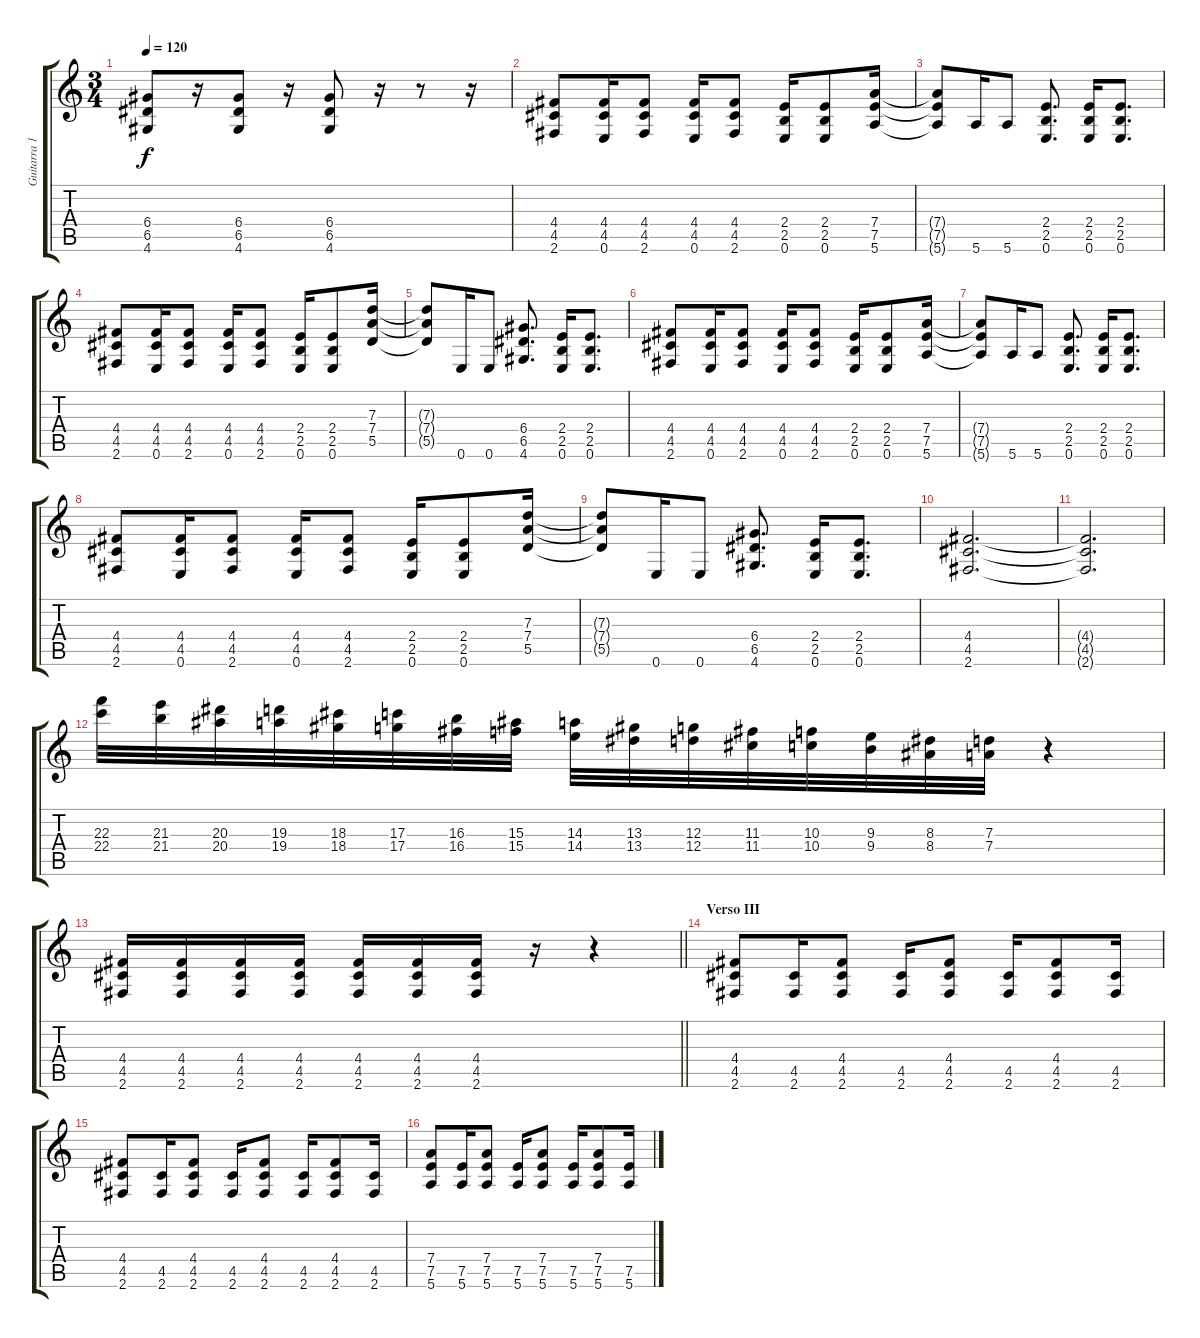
\track ("Guitarra 1 - Mathias" "Guitarra 1") {instrument overdrivenguitar}
\staff {score tabs}
\tuning (E4 B3 G3 D3 A2 E2) {hide}
\ts (3 4)
\tempo 120
\clef g2
\ks c
(6.4 6.5 4.6).8{dy f} r.16 (6.4 6.5 4.6).8 r.16 (6.4 6.5 4.6).8 r.16 r.8 r.16 |
(4.4 4.5 2.6).8 (4.4 4.5 0.6).16 (4.4 4.5 2.6).8 (4.4 4.5 0.6).16 (4.4 4.5 2.6).8 (2.4 2.5 0.6).16 (2.4 2.5 0.6).8 (7.4 7.5 5.6).16 |
(7.4{t} 7.5{t} 5.6{t}).8 5.6.16 5.6.8 (2.4 2.5 0.6).8{d} (2.4 2.5 0.6).16 (2.4 2.5 0.6).8{d} |
(4.4 4.5 2.6).8 (4.4 4.5 0.6).16 (4.4 4.5 2.6).8 (4.4 4.5 0.6).16 (4.4 4.5 2.6).8 (2.4 2.5 0.6).16 (2.4 2.5 0.6).8 (7.3 7.4 5.5).16 |
(7.3{t} 7.4{t} 5.5{t}).8 0.6.16 0.6.8 (6.4 6.5 4.6).8{d} (2.4 2.5 0.6).16 (2.4 2.5 0.6).8{d} |
(4.4 4.5 2.6).8 (4.4 4.5 0.6).16 (4.4 4.5 2.6).8 (4.4 4.5 0.6).16 (4.4 4.5 2.6).8 (2.4 2.5 0.6).16 (2.4 2.5 0.6).8 (7.4 7.5 5.6).16 |
(7.4{t} 7.5{t} 5.6{t}).8 5.6.16 5.6.8 (2.4 2.5 0.6).8{d} (2.4 2.5 0.6).16 (2.4 2.5 0.6).8{d} |
(4.4 4.5 2.6).8 (4.4 4.5 0.6).16 (4.4 4.5 2.6).8 (4.4 4.5 0.6).16 (4.4 4.5 2.6).8 (2.4 2.5 0.6).16 (2.4 2.5 0.6).8 (7.3 7.4 5.5).16 |
(7.3{t} 7.4{t} 5.5{t}).8 0.6.16 0.6.8 (6.4 6.5 4.6).8{d} (2.4 2.5 0.6).16 (2.4 2.5 0.6).8{d} |
(4.4 4.5 2.6).2{d} |
(4.4{t} 4.5{t} 2.6{t}).2{d} |
(22.3 22.4).32{volume 9} (21.3 21.4).32 (20.3 20.4).32 (19.3 19.4).32 (18.3 18.4).32 (17.3 17.4).32 (16.3 16.4).32 (15.3 15.4).32 (14.3 14.4).32 (13.3 13.4).32 (12.3 12.4).32 (11.3 11.4).32 (10.3 10.4).32 (9.3 9.4).32 (8.3 8.4).32 (7.3 7.4).32 r.4 |
\barLineRight lightlight
(4.4 4.5 2.6).16{volume 13} (4.4 4.5 2.6).16 (4.4 4.5 2.6).16 (4.4 4.5 2.6).16 (4.4 4.5 2.6).16 (4.4 4.5 2.6).16 (4.4 4.5 2.6).16 r.16 r.4 |
\section ("" "Verso III")
(4.4 4.5 2.6).8 (4.5 2.6).16 (4.4 4.5 2.6).8 (4.5 2.6).16 (4.4 4.5 2.6).8 (4.5 2.6).16 (4.4 4.5 2.6).8 (4.5 2.6).16 |
(4.4 4.5 2.6).8 (4.5 2.6).16 (4.4 4.5 2.6).8 (4.5 2.6).16 (4.4 4.5 2.6).8 (4.5 2.6).16 (4.4 4.5 2.6).8 (4.5 2.6).16 |
(7.4 7.5 5.6).8 (7.5 5.6).16 (7.4 7.5 5.6).8 (7.5 5.6).16 (7.4 7.5 5.6).8 (7.5 5.6).16 (7.4 7.5 5.6).8 (7.5 5.6).16
